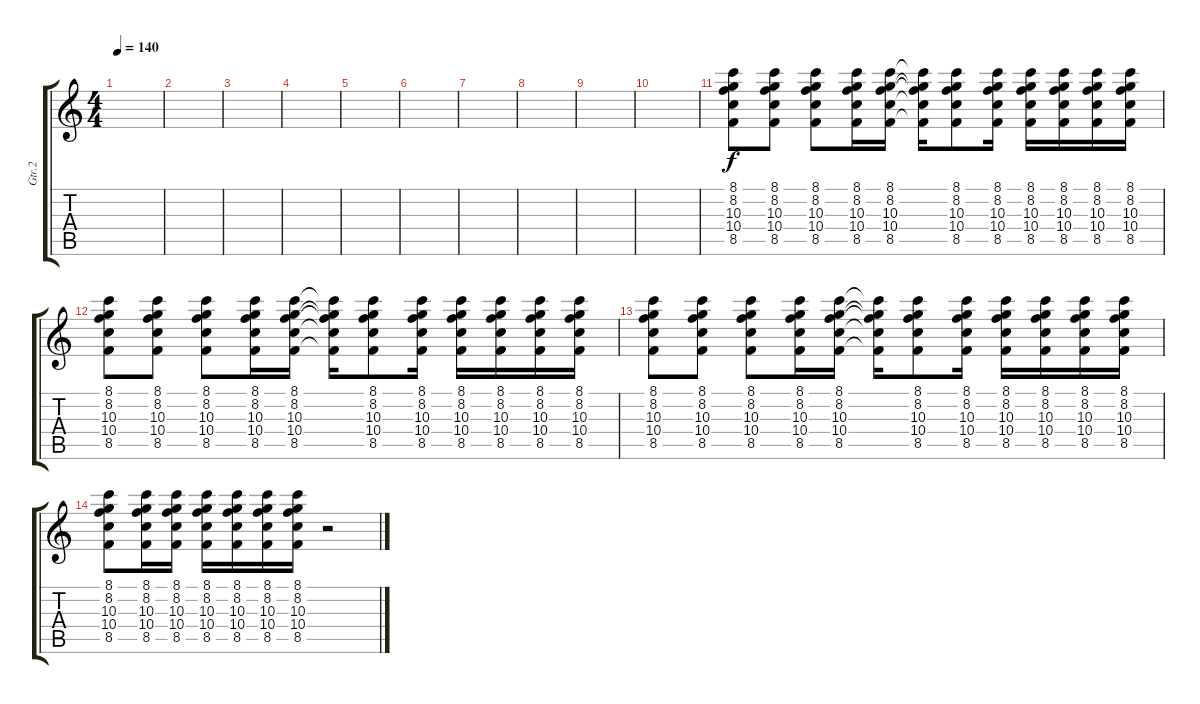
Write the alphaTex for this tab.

\track ("Gtr.2" "Gtr.2") {instrument electricguitarclean}
\staff {score tabs}
\tuning (E4 B3 G3 D3 A2 D2) {hide}
\ts (4 4)
\tempo 140
\clef g2
\ks c
|
|
|
|
|
|
|
|
|
|
(8.1 8.2 10.3 10.4 8.5).8 (8.1 8.2 10.3 10.4 8.5).8 (8.1 8.2 10.3 10.4 8.5).8 (8.1 8.2 10.3 10.4 8.5).16 (8.1 8.2 10.3 10.4 8.5).16 (8.1{t} 8.2{t} 10.3{t} 10.4{t} 8.5{t}).16 (8.1 8.2 10.3 10.4 8.5).8 (8.1 8.2 10.3 10.4 8.5).16 (8.1 8.2 10.3 10.4 8.5).16 (8.1 8.2 10.3 10.4 8.5).16 (8.1 8.2 10.3 10.4 8.5).16 (8.1 8.2 10.3 10.4 8.5).16 |
(8.1 8.2 10.3 10.4 8.5).8 (8.1 8.2 10.3 10.4 8.5).8 (8.1 8.2 10.3 10.4 8.5).8 (8.1 8.2 10.3 10.4 8.5).16 (8.1 8.2 10.3 10.4 8.5).16 (8.1{t} 8.2{t} 10.3{t} 10.4{t} 8.5{t}).16 (8.1 8.2 10.3 10.4 8.5).8 (8.1 8.2 10.3 10.4 8.5).16 (8.1 8.2 10.3 10.4 8.5).16 (8.1 8.2 10.3 10.4 8.5).16 (8.1 8.2 10.3 10.4 8.5).16 (8.1 8.2 10.3 10.4 8.5).16 |
(8.1 8.2 10.3 10.4 8.5).8 (8.1 8.2 10.3 10.4 8.5).8 (8.1 8.2 10.3 10.4 8.5).8 (8.1 8.2 10.3 10.4 8.5).16 (8.1 8.2 10.3 10.4 8.5).16 (8.1{t} 8.2{t} 10.3{t} 10.4{t} 8.5{t}).16 (8.1 8.2 10.3 10.4 8.5).8 (8.1 8.2 10.3 10.4 8.5).16 (8.1 8.2 10.3 10.4 8.5).16 (8.1 8.2 10.3 10.4 8.5).16 (8.1 8.2 10.3 10.4 8.5).16 (8.1 8.2 10.3 10.4 8.5).16 |
(8.1 8.2 10.3 10.4 8.5).8 (8.1 8.2 10.3 10.4 8.5).16 (8.1 8.2 10.3 10.4 8.5).16 (8.1 8.2 10.3 10.4 8.5).16 (8.1 8.2 10.3 10.4 8.5).16 (8.1 8.2 10.3 10.4 8.5).16 (8.1 8.2 10.3 10.4 8.5).16 r.2
